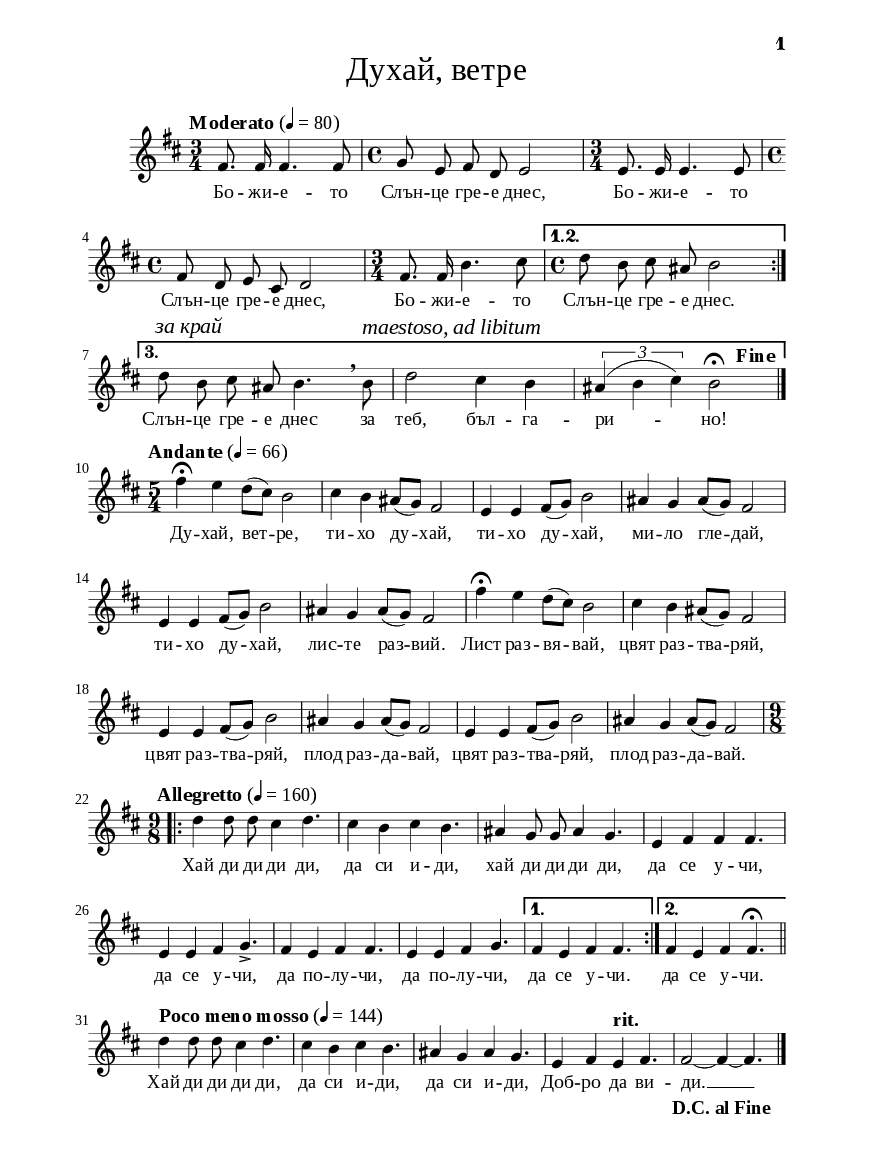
\version "2.24.4"

\include "include/globals.ily"

\bookpart {
  \label #'ref136
  \tocItem \markup "Духай, ветре"

  \paper {
    print-all-headers = ##t
    print-page-number = ##t
    print-first-page-number = ##t


    % put page numbers on the top and change the font style.
    oddHeaderMarkup = \markup
    \fill-line {
      ""
      \unless \on-first-page-of-part \fromproperty #'header:instrument
      \if \should-print-page-number \abs-fontsize #7 { \number \fromproperty #'page:page-number-string }
    }
    %% evenHeaderMarkup would inherit the value of
    %% oddHeaderMarkup if it were not defined here
    evenHeaderMarkup = \markup
    \fill-line {
      \if \should-print-page-number \abs-fontsize #7 { \number \fromproperty #'page:page-number-string }
      \unless \on-first-page-of-part \fromproperty #'header:instrument
      ""
    }

    oddFooterMarkup = \markup ""

    evenFooterMarkup = ""
    left-margin = 1.5\cm
    right-margin = 1.5\cm
    top-margin = 1\cm
    bottom-margin = 1.2\cm
    ragged-bottom = ##t % do not spread the staves to fill the whole vertical space
    top-markup-spacing.basic-distance = 0\mm % margin between page number and system for the first page
    top-system-spacing.basic-distance = 10\mm % margin between page number and system for the other pages

    % change distance between staves
    system-system-spacing =
    #'((basic-distance . 14.5)
       (minimum-distance . 6)
       (padding . 1)
       (stretchability . 12))
  }
  \score {
    \include "include/score-layout.ily"

    \new Voice \relative c' {
      \clef treble
      \key b \minor
      \time 3/4
      \tempoFunc "Moderato" 4 "80"
      \autoBeamOff

      \repeat volta 3 {
        fis8.  fis16  fis4.  fis8 | % 2
        \time 4/4  | % 2
        g8  e8  fis8  d8  e2
        | % 3
        \time 3/4  | % 3
        e8.  e16  e4.  e8 \break | % 4
        \time 4/4  | % 4
        fis8  d8  e8  cis8
        d2 | % 5
        \time 3/4  | % 5
        fis8.  fis16  b4.  cis8
        \time 4/4 |
      }
      \alternative {
        {
          d8  b8  cis8 ais8  b2 | \break
        }
        {
          d8   \mark \markup \italic {"за край"}   b8 cis8  ais8  b4. \breathe b8 |
          \mark \markup \huge\italic {"                      maestoso, ad libitum"}
          d2 cis4 b4 |


          \tweak direction #up \times 2/3 {
            \once \override Slur.positions = #'(1 . 1)
            \once \override Slur.height-limit = #5.91
            ais4 (  b4  cis4 )
          }
          \once \override Score.MetronomeMark.outside-staff-priority = #599
          \once \override Score.MetronomeMark.X-extent=#'(-3.5 . 0)
          \tempo "Fine" b2 ^\fermata
        }
      } \break  \bar "|."

      \once \override Staff.TimeSignature.break-visibility = ##(#f #t #t)
      \time 5/4 \tempoFunc "Andante" 4 "66" fis'4 ^\fermata
      e4  d8 [ ( cis8 ) ] b2 |
      cis4  b4  ais8 ( [  g8 ) ]  fis2 |
      e4  e4 fis8 ( [  g8 ) ] b2 |
      ais4 g4  ais8 ( [  g8 ) ]  fis2 |  \break
      e4 e4  fis8 ( [  g8 ) ]  b2 |
      ais4  g4  ais8 ( [  g8 ) ]  fis2 |
      fis'4 ^\fermata  e4  d8 ( [
      cis8 ) ]  b2 |
      cis4 b4  ais8 ( [  g8 ) ]  fis2 | \break
      e4 e4  fis8 ( [  g8 ) ] b2 |
      ais4  g4  ais8 ( [  g8 ) ]  fis2 |
      e4  e4  fis8 ( [  g8 ) ] b2 |
      ais4  g4  ais8 ( [  g8 ) ]  fis2 |  \break
      \repeat volta 2 {
        \time 9/8 \tempoFunc "  Allegretto" 4 "160"  d'4
        d8  d8  cis4 d4. |
        cis4  b4  cis4 b4. |
        ais4  g8  g8 ais4  g4. |
        e4 fis4 fis4  fis4. | \break
        e4  e4  fis4 g4. -> |
        fis4  e4  fis4 fis4. |
        e4  e4  fis4  g4.
      }

      \alternative {
        {
          fis4  e4  fis4  fis4.
        }
        {
          fis4  e4  fis4  fis4.^\fermata \bar "||" \break
        }
      }

      \tempoFunc "Poco meno mosso" 4 "144" d'4 d8 d8 cis4 d4. |
      cis4  b4
      cis4  b4.  ais4  g4  ais4
      g4.  e4   fis4
      \tempo "rit." e4  fis4.
      fis2 ~  fis4 ~ fis4.\break  \bar "|."
    }

    \addlyrics {
      Бо -- жи -- е -- то Слън -- це гре --
      е днес, Бо -- жи -- е -- то Слън --
      це гре -- е днес, Бо -- жи -- е --
      то Слън  -- це гре -- е днес. Слън
      -- це гре -- е днес за теб, бъл --
      га -- ри  --  но! Ду -- хай, вет
      -- ре, ти -- хо ду -- хай, ти
      -- хо ду -- хай, ми -- ло гле
      -- дай, ти -- хо ду -- хай,
      лис -- те раз -- вий. Лист раз
      -- вя -- вай, цвят раз -- тва
      -- ряй, цвят раз -- тва --
      ряй, плод раз -- да -- вай,
      цвят раз -- тва -- ряй, плод
      раз -- да -- вай. Хай ди ди ди
      ди, да си и -- ди, хай ди ди ди
      ди, да се у -- чи, да се у -- чи,
      да по -- лу -- чи, да по -- лу --
      чи, да се у -- чи. да се у -- чи.
      Хай ди ди ди ди, да си и -- ди,
      да си и -- ди, Доб -- ро да ви --
      ди. __
    }

    \header {
      title = \titleFunc #'ref_desc_8 "Духай, ветре" "Duhaj, vetre"
    }

    \midi{}

  } % score

  \markup \dc-one "D.C. al Fine"


} % bookpart
